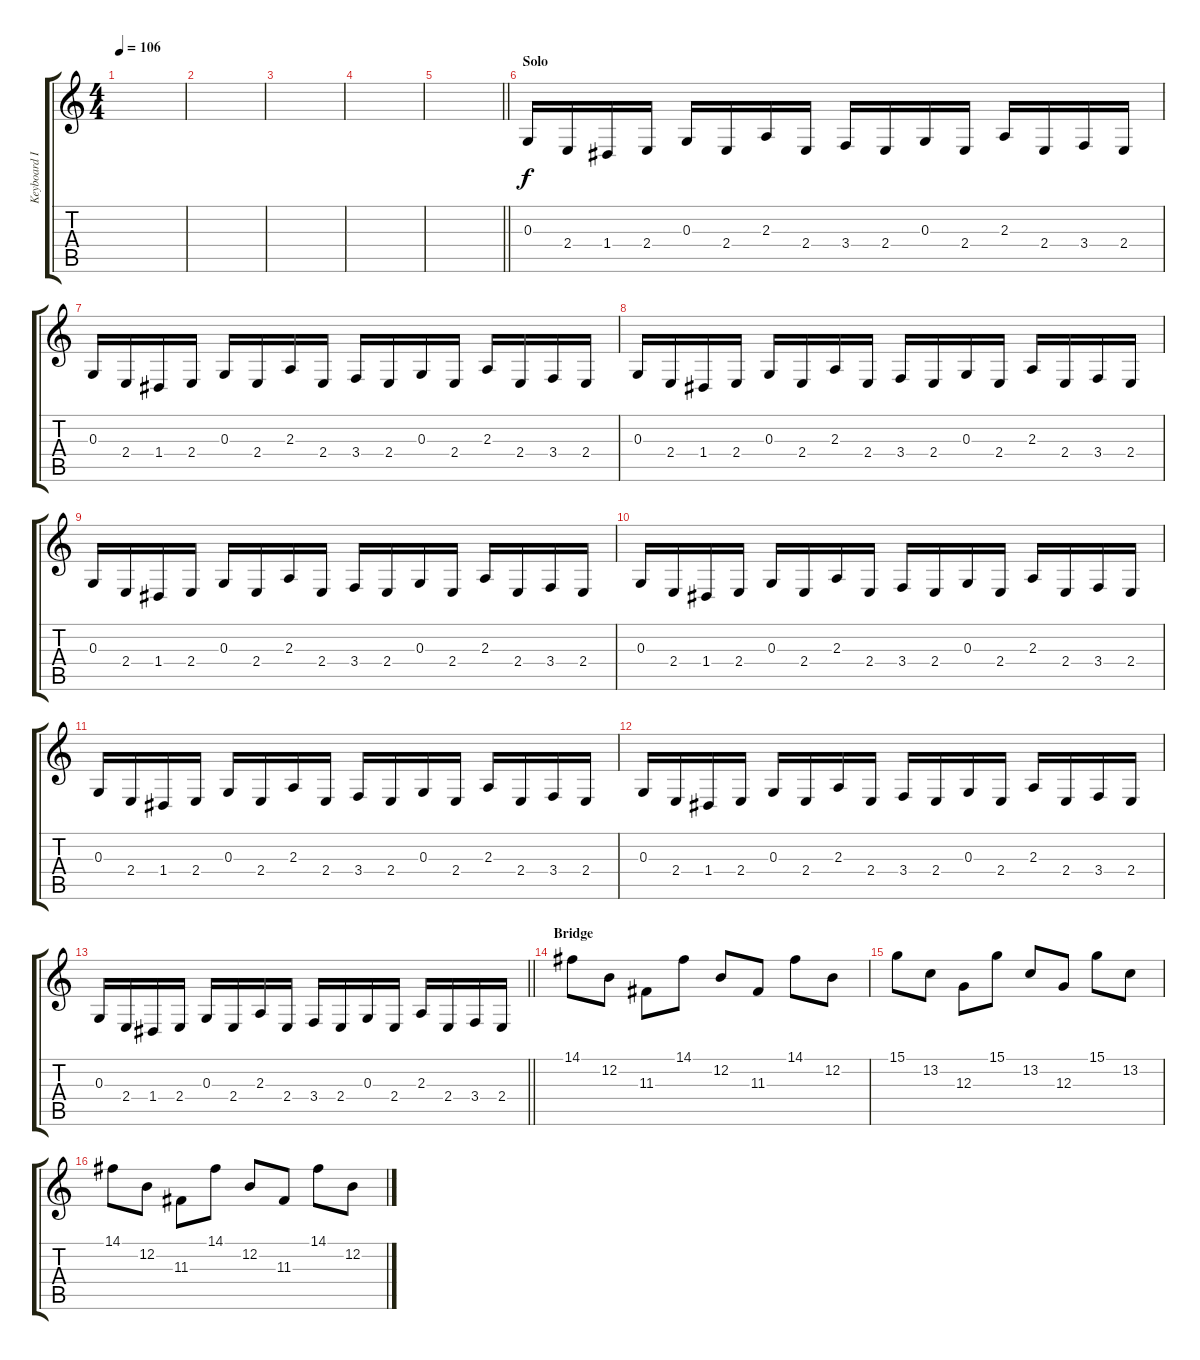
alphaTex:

\track ("Keyboard I - Christian Lorenz" "Keyboard I") {instrument choiraahs}
\staff {score tabs}
\tuning (E4 B3 G3 D3 A2 E2) {hide}
\ts (4 4)
\tempo 106
\clef g2
\ks c
|
|
|
|
\barLineRight lightlight
|
\section ("" "Solo")
0.3.16{volume 10 instrument lead8bassandlead} 2.4.16 1.4.16 2.4.16 0.3.16 2.4.16 2.3.16 2.4.16 3.4.16 2.4.16 0.3.16 2.4.16 2.3.16 2.4.16 3.4.16 2.4.16 |
0.3.16 2.4.16 1.4.16 2.4.16 0.3.16 2.4.16 2.3.16 2.4.16 3.4.16 2.4.16 0.3.16 2.4.16 2.3.16 2.4.16 3.4.16 2.4.16 |
0.3.16 2.4.16 1.4.16 2.4.16 0.3.16 2.4.16 2.3.16 2.4.16 3.4.16 2.4.16 0.3.16 2.4.16 2.3.16 2.4.16 3.4.16 2.4.16 |
0.3.16 2.4.16 1.4.16 2.4.16 0.3.16 2.4.16 2.3.16 2.4.16 3.4.16 2.4.16 0.3.16 2.4.16 2.3.16 2.4.16 3.4.16 2.4.16 |
0.3.16 2.4.16 1.4.16 2.4.16 0.3.16 2.4.16 2.3.16 2.4.16 3.4.16 2.4.16 0.3.16 2.4.16 2.3.16 2.4.16 3.4.16 2.4.16 |
0.3.16 2.4.16 1.4.16 2.4.16 0.3.16 2.4.16 2.3.16 2.4.16 3.4.16 2.4.16 0.3.16 2.4.16 2.3.16 2.4.16 3.4.16 2.4.16 |
0.3.16 2.4.16 1.4.16 2.4.16 0.3.16 2.4.16 2.3.16 2.4.16 3.4.16 2.4.16 0.3.16 2.4.16 2.3.16 2.4.16 3.4.16 2.4.16 |
\barLineRight lightlight
0.3.16 2.4.16 1.4.16 2.4.16 0.3.16 2.4.16 2.3.16 2.4.16 3.4.16 2.4.16 0.3.16 2.4.16 2.3.16 2.4.16 3.4.16 2.4.16 |
\section ("" "Bridge")
14.1.8{volume 8 instrument fx5brightness} 12.2.8 11.3.8 14.1.8 12.2.8 11.3.8 14.1.8 12.2.8 |
15.1.8 13.2.8 12.3.8 15.1.8 13.2.8 12.3.8 15.1.8 13.2.8 |
14.1.8 12.2.8 11.3.8 14.1.8 12.2.8 11.3.8 14.1.8 12.2.8
